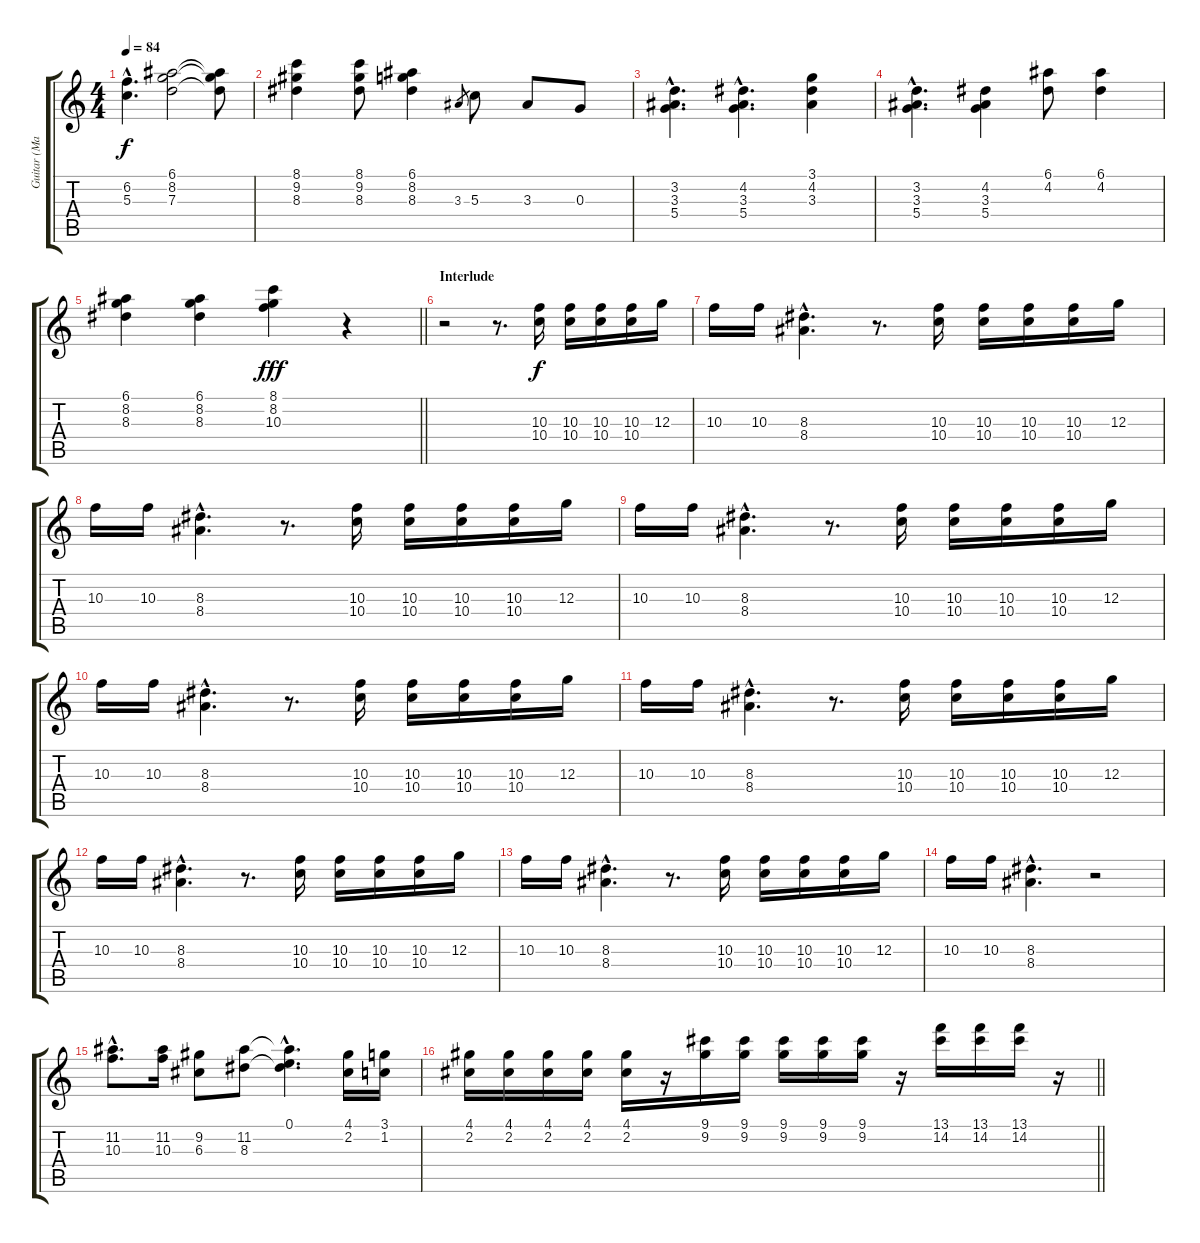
\track ("Guitar (Martin Barre)" "Guitar (Ma") {instrument electricguitarclean}
\staff {score tabs}
\tuning (E4 B3 G3 D3 A2 E2) {hide}
\ts (4 4)
\tempo 84
\clef g2
\ks c
(6.2{hac} 5.3{hac}).4{d dy f} (6.1 8.2 7.3).2 (6.1{t} 8.2{t} 7.3{t}).8 |
(8.1 9.2 8.3).4 (8.1 9.2 8.3).8 (6.1 8.2 8.3).4 3.3.8{gr} 5.3.8 3.3.8 0.3.8 |
(3.2{hac} 3.3{hac} 5.4{hac}).4{d} (4.2{hac} 3.3{hac} 5.4{hac}).4{d} (3.1 4.2 3.3).4 |
(3.2{hac} 3.3{hac} 5.4{hac}).4{d} (4.2 3.3 5.4).4 (6.1 4.2).8 (6.1 4.2).4 |
\barLineRight lightlight
(6.1 8.2 8.3).4 (6.1 8.2 8.3).4 (8.1 8.2 10.3).4{dy fff} r.4 |
\section ("" "Interlude")
r.2 r.8{d} (10.3 10.4).16{dy f} (10.3 10.4).16 (10.3 10.4).16 (10.3 10.4).16 12.3.16 |
10.3.16 10.3.16 (8.3{hac} 8.4{hac}).4{d} r.8{d} (10.3 10.4).16 (10.3 10.4).16 (10.3 10.4).16 (10.3 10.4).16 12.3.16 |
10.3.16 10.3.16 (8.3{hac} 8.4{hac}).4{d} r.8{d} (10.3 10.4).16 (10.3 10.4).16 (10.3 10.4).16 (10.3 10.4).16 12.3.16 |
10.3.16 10.3.16 (8.3{hac} 8.4{hac}).4{d} r.8{d} (10.3 10.4).16 (10.3 10.4).16 (10.3 10.4).16 (10.3 10.4).16 12.3.16 |
10.3.16 10.3.16 (8.3{hac} 8.4{hac}).4{d} r.8{d} (10.3 10.4).16 (10.3 10.4).16 (10.3 10.4).16 (10.3 10.4).16 12.3.16 |
10.3.16 10.3.16 (8.3{hac} 8.4{hac}).4{d} r.8{d} (10.3 10.4).16 (10.3 10.4).16 (10.3 10.4).16 (10.3 10.4).16 12.3.16 |
10.3.16 10.3.16 (8.3{hac} 8.4{hac}).4{d} r.8{d} (10.3 10.4).16 (10.3 10.4).16 (10.3 10.4).16 (10.3 10.4).16 12.3.16 |
10.3.16 10.3.16 (8.3{hac} 8.4{hac}).4{d} r.8{d} (10.3 10.4).16 (10.3 10.4).16 (10.3 10.4).16 (10.3 10.4).16 12.3.16 |
10.3.16 10.3.16 (8.3{hac} 8.4{hac}).4{d} r.2 |
(11.2{hac} 10.3{hac}).8{d} (11.2 10.3).16 (9.2 6.3).8 (11.2 8.3).8 (0.1{hac} 11.2{hac t} 8.3{hac t}).4{d} (4.1 2.2).16 (3.1 1.2).16 |
\barLineRight lightlight
(4.1 2.2).16 (4.1 2.2).16 (4.1 2.2).16 (4.1 2.2).16 (4.1 2.2).16 r.16 (9.1 9.2).16 (9.1 9.2).16 (9.1 9.2).16 (9.1 9.2).16 (9.1 9.2).16 r.16 (13.1 14.2).16 (13.1 14.2).16 (13.1 14.2).16 r.16
